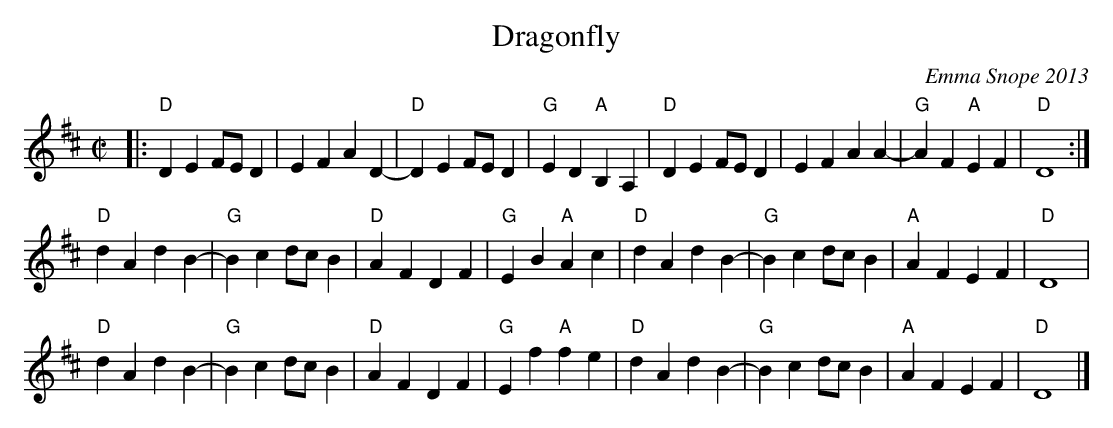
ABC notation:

X:1
T:Dragonfly
C:Emma Snope 2013
M:C|
K:D
|:"D"D2E2 FE D2|E2F2A2D2-|"D"D2 E2 FE D2|"G"E2D2 "A"B,2 A,2|\
"D"D2E2 FE D2|E2F2A2A2-|"G"A2F2 "A"E2F2|"D"D8:|
"D"d2A2d2B2-|"G"B2 c2 dcB2| "D"A2F2D2F2|"G"E2B2 "A"A2c2|\
"D"d2A2d2B2-|"G"B2 c2 dcB2| "A"A2F2E2F2|"D"D8|
"D"d2A2d2B2-|"G"B2 c2 dcB2| "D"A2F2D2F2|"G"E2 f2 "A"f2e2|\
"D"d2A2d2B2-|"G"B2 c2 dcB2| "A"A2F2E2F2|"D"D8|]
